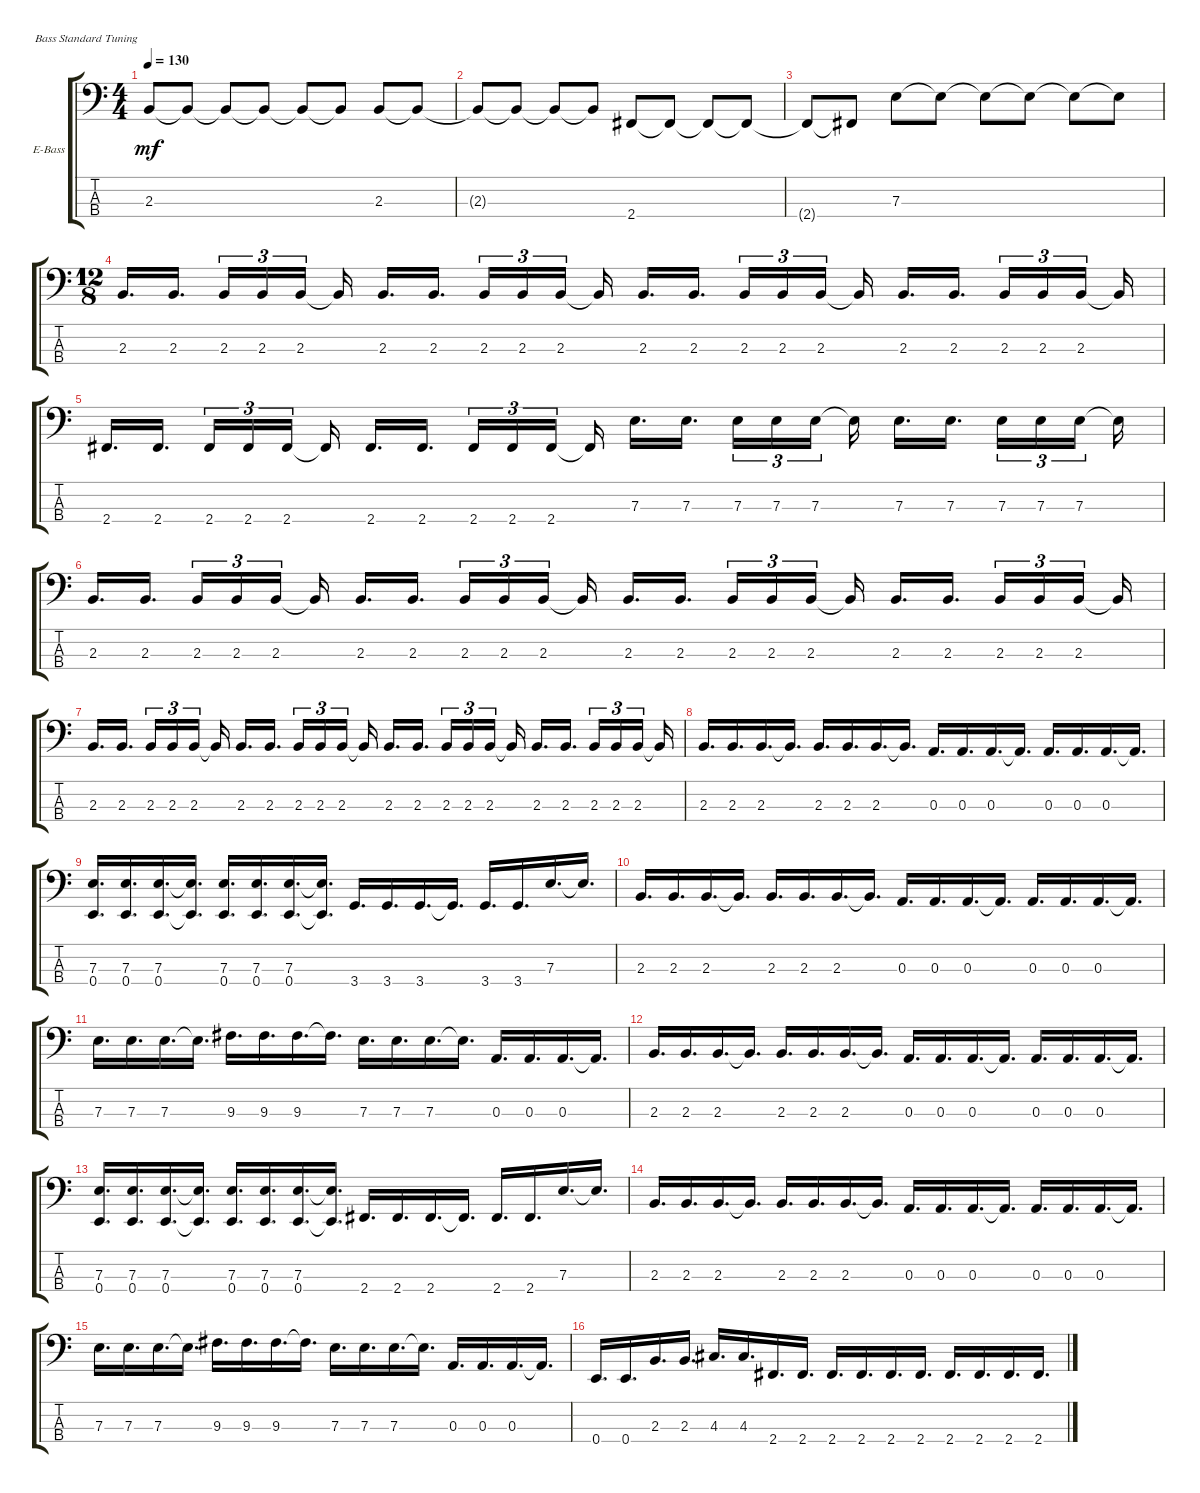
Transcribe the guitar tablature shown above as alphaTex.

\defaultSystemsLayout 4
\bracketExtendMode groupsimilarinstruments
\firstSystemTrackNameOrientation horizontal
\otherSystemsTrackNameOrientation horizontal
\track ("Electric Bass" "E-Bass") {instrument electricbassfinger}
\staff {score tabs}
\tuning (G2 D2 A1 E1)
\ts (4 4)
\tempo 130
\clef f4
\scale
0.487395
\ks c
2.3.8{dy mf instrument electricbassfinger} 2.3{t}.8 2.3{t}.8 2.3{t}.8 2.3{t}.8 2.3{t}.8 2.3.8 2.3{t}.8 |
\scale
0.256303 2.3{t}.8 2.3{t}.8 2.3{t}.8 2.3{t}.8 2.4.8 2.4{t}.8 2.4{t}.8 2.4{t}.8 |
\scale
0.256303 2.4{t}.8 2.4{t}.8 7.3.8 7.3{t}.8 7.3{t}.8 7.3{t}.8 7.3{t}.8 7.3{t}.8 |
\ts (12 8)
\scale
0.333333 2.3.16{d} 2.3.16{d} 2.3.16{tu (3 2)} 2.3.16{tu (3 2)} 2.3.16{tu (3 2)} 2.3{t}.16 2.3.16{d} 2.3.16{d} 2.3.16{tu (3 2)} 2.3.16{tu (3 2)} 2.3.16{tu (3 2)} 2.3{t}.16 2.3.16{d} 2.3.16{d} 2.3.16{tu (3 2)} 2.3.16{tu (3 2)} 2.3.16{tu (3 2)} 2.3{t}.16 2.3.16{d} 2.3.16{d} 2.3.16{tu (3 2)} 2.3.16{tu (3 2)} 2.3.16{tu (3 2)} 2.3{t}.16 |
\scale
0.333333 2.4.16{d} 2.4.16{d} 2.4.16{tu (3 2)} 2.4.16{tu (3 2)} 2.4.16{tu (3 2)} 2.4{t}.16 2.4.16{d} 2.4.16{d} 2.4.16{tu (3 2)} 2.4.16{tu (3 2)} 2.4.16{tu (3 2)} 2.4{t}.16 7.3.16{d} 7.3.16{d} 7.3.16{tu (3 2)} 7.3.16{tu (3 2)} 7.3.16{tu (3 2)} 7.3{t}.16 7.3.16{d} 7.3.16{d} 7.3.16{tu (3 2)} 7.3.16{tu (3 2)} 7.3.16{tu (3 2)} 7.3{t}.16 |
\scale
0.333333 2.3.16{d} 2.3.16{d} 2.3.16{tu (3 2)} 2.3.16{tu (3 2)} 2.3.16{tu (3 2)} 2.3{t}.16 2.3.16{d} 2.3.16{d} 2.3.16{tu (3 2)} 2.3.16{tu (3 2)} 2.3.16{tu (3 2)} 2.3{t}.16 2.3.16{d} 2.3.16{d} 2.3.16{tu (3 2)} 2.3.16{tu (3 2)} 2.3.16{tu (3 2)} 2.3{t}.16 2.3.16{d} 2.3.16{d} 2.3.16{tu (3 2)} 2.3.16{tu (3 2)} 2.3.16{tu (3 2)} 2.3{t}.16 |
2.3.16{d} 2.3.16{d} 2.3.16{tu (3 2)} 2.3.16{tu (3 2)} 2.3.16{tu (3 2)} 2.3{t}.16 2.3.16{d} 2.3.16{d} 2.3.16{tu (3 2)} 2.3.16{tu (3 2)} 2.3.16{tu (3 2)} 2.3{t}.16 2.3.16{d} 2.3.16{d} 2.3.16{tu (3 2)} 2.3.16{tu (3 2)} 2.3.16{tu (3 2)} 2.3{t}.16 2.3.16{d} 2.3.16{d} 2.3.16{tu (3 2)} 2.3.16{tu (3 2)} 2.3.16{tu (3 2)} 2.3{t}.16 |
2.3.16{d} 2.3.16{d} 2.3.16{d} 2.3{t}.16{d} 2.3.16{d} 2.3.16{d} 2.3.16{d} 2.3{t}.16{d} 0.3.16{d} 0.3.16{d} 0.3.16{d} 0.3{t}.16{d} 0.3.16{d} 0.3.16{d} 0.3.16{d} 0.3{t}.16{d} |
(0.4 7.3).16{d} (0.4 7.3).16{d} (0.4 7.3).16{d} (0.4{t} 7.3{t}).16{d} (0.4 7.3).16{d} (0.4 7.3).16{d} (0.4 7.3).16{d} (0.4{t} 7.3{t}).16{d} 3.4.16{d} 3.4.16{d} 3.4.16{d} 3.4{t}.16{d} 3.4.16{d} 3.4.16{d} 7.3.16{d} 7.3{t}.16{d} |
2.3.16{d} 2.3.16{d} 2.3.16{d} 2.3{t}.16{d} 2.3.16{d} 2.3.16{d} 2.3.16{d} 2.3{t}.16{d} 0.3.16{d} 0.3.16{d} 0.3.16{d} 0.3{t}.16{d} 0.3.16{d} 0.3.16{d} 0.3.16{d} 0.3{t}.16{d} |
7.3.16{d} 7.3.16{d} 7.3.16{d} 7.3{t}.16{d} 9.3.16{d} 9.3.16{d} 9.3.16{d} 9.3{t}.16{d} 7.3.16{d} 7.3.16{d} 7.3.16{d} 7.3{t}.16{d} 0.3.16{d} 0.3.16{d} 0.3.16{d} 0.3{t}.16{d} |
2.3.16{d} 2.3.16{d} 2.3.16{d} 2.3{t}.16{d} 2.3.16{d} 2.3.16{d} 2.3.16{d} 2.3{t}.16{d} 0.3.16{d} 0.3.16{d} 0.3.16{d} 0.3{t}.16{d} 0.3.16{d} 0.3.16{d} 0.3.16{d} 0.3{t}.16{d} |
(0.4 7.3).16{d} (0.4 7.3).16{d} (0.4 7.3).16{d} (0.4{t} 7.3{t}).16{d} (0.4 7.3).16{d} (0.4 7.3).16{d} (0.4 7.3).16{d} (0.4{t} 7.3{t}).16{d} 2.4.16{d} 2.4.16{d} 2.4.16{d} 2.4{t}.16{d} 2.4.16{d} 2.4.16{d} 7.3.16{d} 7.3{t}.16{d} |
2.3.16{d} 2.3.16{d} 2.3.16{d} 2.3{t}.16{d} 2.3.16{d} 2.3.16{d} 2.3.16{d} 2.3{t}.16{d} 0.3.16{d} 0.3.16{d} 0.3.16{d} 0.3{t}.16{d} 0.3.16{d} 0.3.16{d} 0.3.16{d} 0.3{t}.16{d} |
7.3.16{d} 7.3.16{d} 7.3.16{d} 7.3{t}.16{d} 9.3.16{d} 9.3.16{d} 9.3.16{d} 9.3{t}.16{d} 7.3.16{d} 7.3.16{d} 7.3.16{d} 7.3{t}.16{d} 0.3.16{d} 0.3.16{d} 0.3.16{d} 0.3{t}.16{d} |
0.4.16{d} 0.4.16{d} 2.3.16{d} 2.3.16{d} 4.3.16{d} 4.3.16{d} 2.4.16{d} 2.4.16{d} 2.4.16{d} 2.4.16{d} 2.4.16{d} 2.4.16{d} 2.4.16{d} 2.4.16{d} 2.4.16{d} 2.4.16{d}
